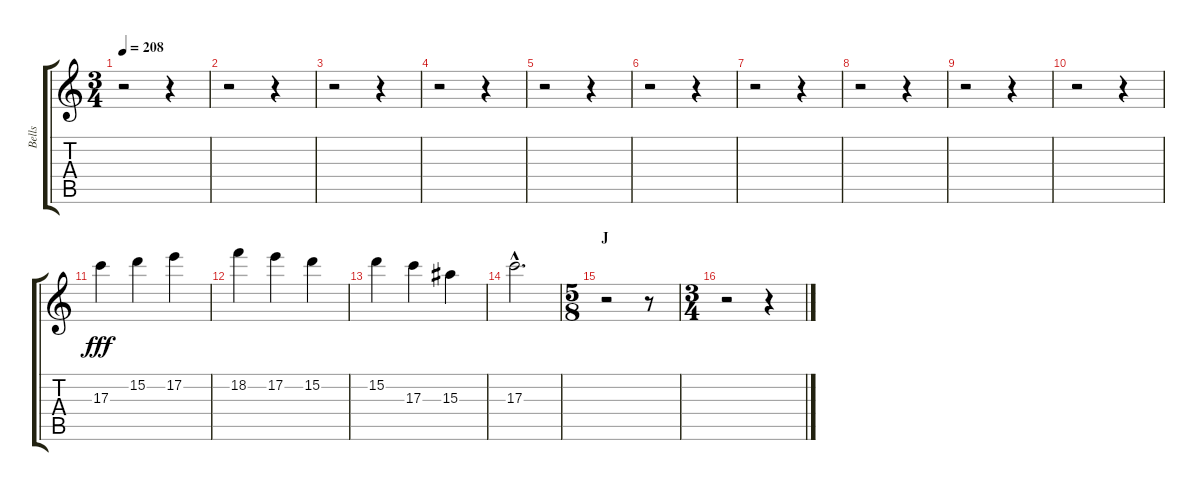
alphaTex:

\track ("Bells" "Bells") {instrument celesta}
\staff {score tabs}
\tuning (E5 B4 G4 D4 A3 E3) {hide}
\ts (3 4)
\tempo 208
\clef g2
\ks c
r.2{dy fff} r.4 |
r.2 r.4 |
r.2 r.4 |
r.2 r.4 |
r.2 r.4 |
r.2 r.4 |
r.2 r.4 |
r.2 r.4 |
r.2 r.4 |
r.2 r.4 |
17.3.4 15.2.4 17.2.4 |
18.2.4 17.2.4 15.2.4 |
15.2.4 17.3.4 15.3.4 |
17.3{hac}.2{d} |
\ts (5 8)
\section ("" "J")
r.2 r.8 |
\ts (3 4)
r.2 r.4
